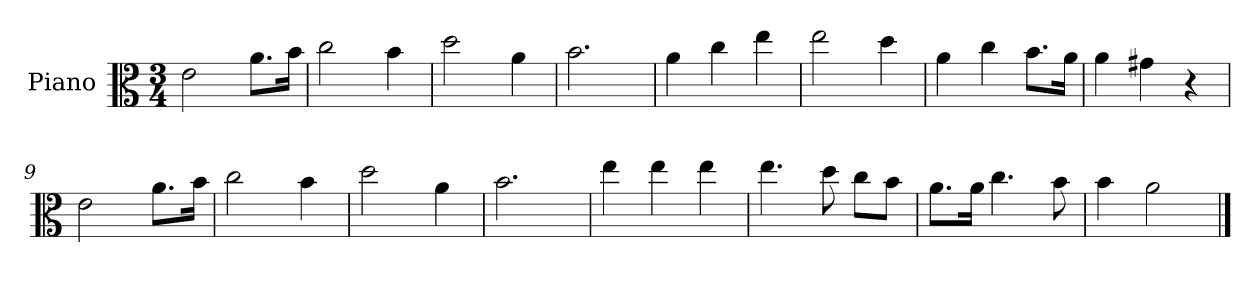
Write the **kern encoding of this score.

**kern
*part1
*staff1
*I"Piano
*I'Pno.
*clefC3
*k[]
*M3/4
=1
2e\
8.a\L
16b\Jk
=2
2cc\
4b\
=3
2dd\
4a\
=4
2.b\
=5
4a\
4cc\
4ee\
=6
2ee\
4dd\
=7
4a\
4cc\
8.b\L
16a\Jk
=8
4a\
4g#X\
4r
=9
2e\
8.a\L
16b\Jk
=10
2cc\
4b\
=11
2dd\
4a\
=12
2.b\
=13
4ee\
4ee\
4ee\
!!LO:LB:g=z
=14
4.ee\
8dd\
8cc\L
8b\J
=15
8.a\L
16a\Jk
4.cc\
8b\
=16
4b\
2a\
==
*-
